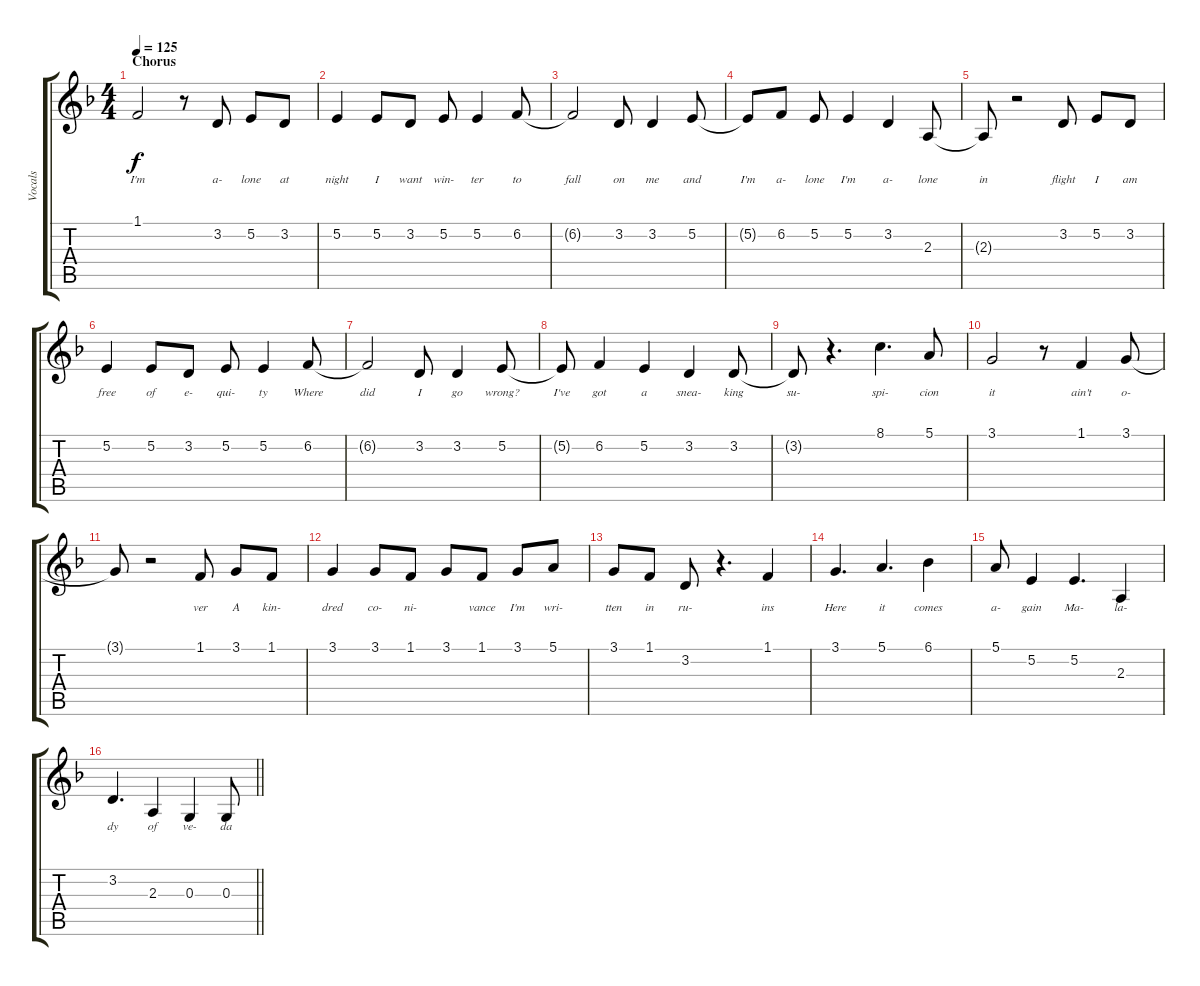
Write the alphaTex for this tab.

\track ("Vocals" "Vocals") {instrument flute}
\staff {score tabs}
\tuning (E4 B3 G3 D3 A2 E2) {hide}
\ts (4 4)
\section ("" "Chorus")
\tempo 125
\clef g2
\ks f
1.1.2{lyrics (0 "I'm") lyrics (1 "") lyrics (2 "") lyrics (3 "") lyrics (4 "") dy f} r.8 3.2.8{lyrics (0 "a-") lyrics (1 "") lyrics (2 "") lyrics (3 "") lyrics (4 "")} 5.2.8{lyrics (0 "lone") lyrics (1 "") lyrics (2 "") lyrics (3 "") lyrics (4 "")} 3.2.8{lyrics (0 "at") lyrics (1 "") lyrics (2 "") lyrics (3 "") lyrics (4 "")} |
5.2.4{lyrics (0 "night") lyrics (1 "") lyrics (2 "") lyrics (3 "") lyrics (4 "")} 5.2.8{lyrics (0 "I") lyrics (1 "") lyrics (2 "") lyrics (3 "") lyrics (4 "")} 3.2.8{lyrics (0 "want") lyrics (1 "") lyrics (2 "") lyrics (3 "") lyrics (4 "")} 5.2.8{lyrics (0 "win-") lyrics (1 "") lyrics (2 "") lyrics (3 "") lyrics (4 "")} 5.2.4{lyrics (0 "ter") lyrics (1 "") lyrics (2 "") lyrics (3 "") lyrics (4 "")} 6.2.8{lyrics (0 "to") lyrics (1 "") lyrics (2 "") lyrics (3 "") lyrics (4 "")} |
6.2{t}.2{lyrics (0 "fall") lyrics (1 "") lyrics (2 "") lyrics (3 "") lyrics (4 "")} 3.2.8{lyrics (0 "on") lyrics (1 "") lyrics (2 "") lyrics (3 "") lyrics (4 "")} 3.2.4{lyrics (0 "me") lyrics (1 "") lyrics (2 "") lyrics (3 "") lyrics (4 "")} 5.2.8{lyrics (0 "and") lyrics (1 "") lyrics (2 "") lyrics (3 "") lyrics (4 "")} |
5.2{t}.8{lyrics (0 "I'm") lyrics (1 "") lyrics (2 "") lyrics (3 "") lyrics (4 "")} 6.2.8{lyrics (0 "a-") lyrics (1 "") lyrics (2 "") lyrics (3 "") lyrics (4 "")} 5.2.8{lyrics (0 "lone") lyrics (1 "") lyrics (2 "") lyrics (3 "") lyrics (4 "")} 5.2.4{lyrics (0 "I'm") lyrics (1 "") lyrics (2 "") lyrics (3 "") lyrics (4 "")} 3.2.4{lyrics (0 "a-") lyrics (1 "") lyrics (2 "") lyrics (3 "") lyrics (4 "")} 2.3.8{lyrics (0 "lone") lyrics (1 "") lyrics (2 "") lyrics (3 "") lyrics (4 "")} |
2.3{t}.8{lyrics (0 "in") lyrics (1 "") lyrics (2 "") lyrics (3 "") lyrics (4 "")} r.2 3.2.8{lyrics (0 "flight") lyrics (1 "") lyrics (2 "") lyrics (3 "") lyrics (4 "")} 5.2.8{lyrics (0 "I") lyrics (1 "") lyrics (2 "") lyrics (3 "") lyrics (4 "")} 3.2.8{lyrics (0 "am") lyrics (1 "") lyrics (2 "") lyrics (3 "") lyrics (4 "")} |
5.2.4{lyrics (0 "free") lyrics (1 "") lyrics (2 "") lyrics (3 "") lyrics (4 "")} 5.2.8{lyrics (0 "of") lyrics (1 "") lyrics (2 "") lyrics (3 "") lyrics (4 "")} 3.2.8{lyrics (0 "e-") lyrics (1 "") lyrics (2 "") lyrics (3 "") lyrics (4 "")} 5.2.8{lyrics (0 "qui-") lyrics (1 "") lyrics (2 "") lyrics (3 "") lyrics (4 "")} 5.2.4{lyrics (0 "ty") lyrics (1 "") lyrics (2 "") lyrics (3 "") lyrics (4 "")} 6.2.8{lyrics (0 "Where") lyrics (1 "") lyrics (2 "") lyrics (3 "") lyrics (4 "")} |
6.2{t}.2{lyrics (0 "did") lyrics (1 "") lyrics (2 "") lyrics (3 "") lyrics (4 "")} 3.2.8{lyrics (0 "I") lyrics (1 "") lyrics (2 "") lyrics (3 "") lyrics (4 "")} 3.2.4{lyrics (0 "go") lyrics (1 "") lyrics (2 "") lyrics (3 "") lyrics (4 "")} 5.2.8{lyrics (0 "wrong?") lyrics (1 "") lyrics (2 "") lyrics (3 "") lyrics (4 "")} |
5.2{t}.8{lyrics (0 "I've") lyrics (1 "") lyrics (2 "") lyrics (3 "") lyrics (4 "")} 6.2.4{lyrics (0 "got") lyrics (1 "") lyrics (2 "") lyrics (3 "") lyrics (4 "")} 5.2.4{lyrics (0 "a") lyrics (1 "") lyrics (2 "") lyrics (3 "") lyrics (4 "")} 3.2.4{lyrics (0 "snea-") lyrics (1 "") lyrics (2 "") lyrics (3 "") lyrics (4 "")} 3.2.8{lyrics (0 "king") lyrics (1 "") lyrics (2 "") lyrics (3 "") lyrics (4 "")} |
3.2{t}.8{lyrics (0 "su-") lyrics (1 "") lyrics (2 "") lyrics (3 "") lyrics (4 "")} r.4{d} 8.1.4{d lyrics (0 "spi-") lyrics (1 "") lyrics (2 "") lyrics (3 "") lyrics (4 "")} 5.1.8{lyrics (0 "cion") lyrics (1 "") lyrics (2 "") lyrics (3 "") lyrics (4 "")} |
3.1.2{lyrics (0 "it") lyrics (1 "") lyrics (2 "") lyrics (3 "") lyrics (4 "")} r.8 1.1.4{lyrics (0 "ain't") lyrics (1 "") lyrics (2 "") lyrics (3 "") lyrics (4 "")} 3.1.8{lyrics (0 "o-") lyrics (1 "") lyrics (2 "") lyrics (3 "") lyrics (4 "")} |
3.1{t}.8{lyrics (0 "") lyrics (1 "") lyrics (2 "") lyrics (3 "") lyrics (4 "")} r.2 1.1.8{lyrics (0 "ver") lyrics (1 "") lyrics (2 "") lyrics (3 "") lyrics (4 "")} 3.1.8{lyrics (0 "A") lyrics (1 "") lyrics (2 "") lyrics (3 "") lyrics (4 "")} 1.1.8{lyrics (0 "kin-") lyrics (1 "") lyrics (2 "") lyrics (3 "") lyrics (4 "")} |
3.1.4{lyrics (0 "dred") lyrics (1 "") lyrics (2 "") lyrics (3 "") lyrics (4 "")} 3.1.8{lyrics (0 "co-") lyrics (1 "") lyrics (2 "") lyrics (3 "") lyrics (4 "")} 1.1.8{lyrics (0 "ni-") lyrics (1 "") lyrics (2 "") lyrics (3 "") lyrics (4 "")} 3.1.8{lyrics (0 "") lyrics (1 "") lyrics (2 "") lyrics (3 "") lyrics (4 "")} 1.1.8{lyrics (0 "vance") lyrics (1 "") lyrics (2 "") lyrics (3 "") lyrics (4 "")} 3.1.8{lyrics (0 "I'm") lyrics (1 "") lyrics (2 "") lyrics (3 "") lyrics (4 "")} 5.1.8{lyrics (0 "wri-") lyrics (1 "") lyrics (2 "") lyrics (3 "") lyrics (4 "")} |
3.1.8{lyrics (0 "tten") lyrics (1 "") lyrics (2 "") lyrics (3 "") lyrics (4 "")} 1.1.8{lyrics (0 "in") lyrics (1 "") lyrics (2 "") lyrics (3 "") lyrics (4 "")} 3.2.8{lyrics (0 "ru-") lyrics (1 "") lyrics (2 "") lyrics (3 "") lyrics (4 "")} r.4{d} 1.1.4{lyrics (0 "ins") lyrics (1 "") lyrics (2 "") lyrics (3 "") lyrics (4 "")} |
3.1.4{d lyrics (0 "Here") lyrics (1 "") lyrics (2 "") lyrics (3 "") lyrics (4 "")} 5.1.4{d lyrics (0 "it") lyrics (1 "") lyrics (2 "") lyrics (3 "") lyrics (4 "")} 6.1.4{lyrics (0 "comes") lyrics (1 "") lyrics (2 "") lyrics (3 "") lyrics (4 "")} |
5.1.8{lyrics (0 "a-") lyrics (1 "") lyrics (2 "") lyrics (3 "") lyrics (4 "")} 5.2.4{lyrics (0 "gain") lyrics (1 "") lyrics (2 "") lyrics (3 "") lyrics (4 "")} 5.2.4{d lyrics (0 "Ma-") lyrics (1 "") lyrics (2 "") lyrics (3 "") lyrics (4 "")} 2.3.4{lyrics (0 "la-") lyrics (1 "") lyrics (2 "") lyrics (3 "") lyrics (4 "")} |
\barLineRight lightlight
3.2.4{d lyrics (0 "dy") lyrics (1 "") lyrics (2 "") lyrics (3 "") lyrics (4 "")} 2.3.4{lyrics (0 "of") lyrics (1 "") lyrics (2 "") lyrics (3 "") lyrics (4 "")} 0.3.4{lyrics (0 "ve-") lyrics (1 "") lyrics (2 "") lyrics (3 "") lyrics (4 "")} 0.3.8{lyrics (0 "da") lyrics (1 "") lyrics (2 "") lyrics (3 "") lyrics (4 "")}
